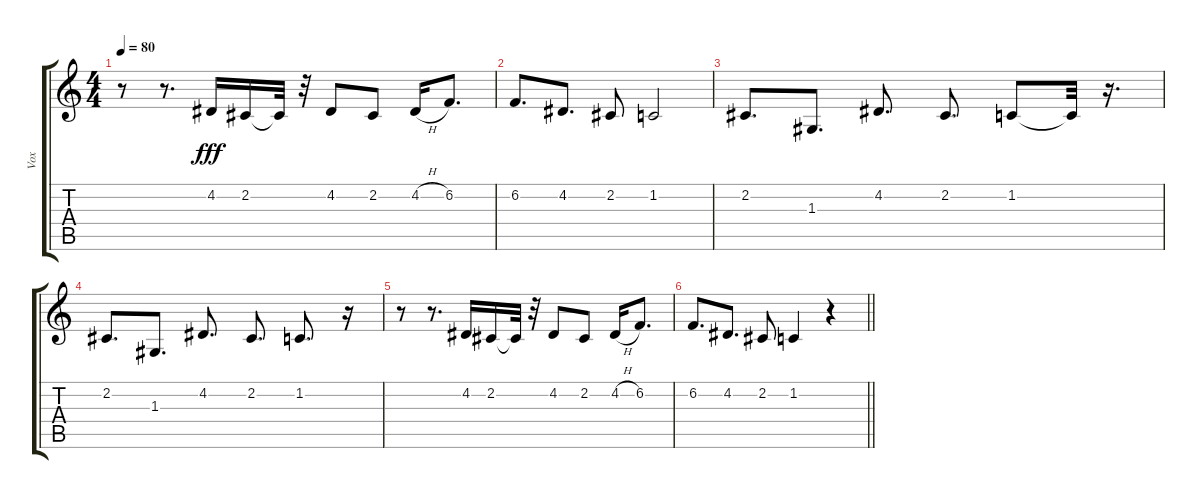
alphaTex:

\track ("Vox" "Vox") {instrument sopranosax bank 6}
\staff {score tabs}
\tuning (E4 B3 G3 D3 A2 E2) {hide}
\ts (4 4)
\tempo 80
\clef g2
\ks c
r.8{dy fff} r.8{d} 4.2.16 2.2.16 2.2{t}.32 r.32 4.2.8 2.2.8 4.2{h}.16 6.2.8{d} |
6.2.8{d} 4.2.8{d} 2.2.8 1.2.2 |
2.2.8{d} 1.3.8{d} 4.2.8{d} 2.2.8{d} 1.2.8 1.2{t}.32 r.16{d} |
2.2.8{d} 1.3.8{d} 4.2.8{d} 2.2.8{d} 1.2.8{d} r.16 |
r.8 r.8{d} 4.2.16 2.2.16 2.2{t}.32 r.32 4.2.8 2.2.8 4.2{h}.16 6.2.8{d} |
\barLineRight lightlight
6.2.8{d} 4.2.8{d} 2.2.8 1.2.4 r.4
